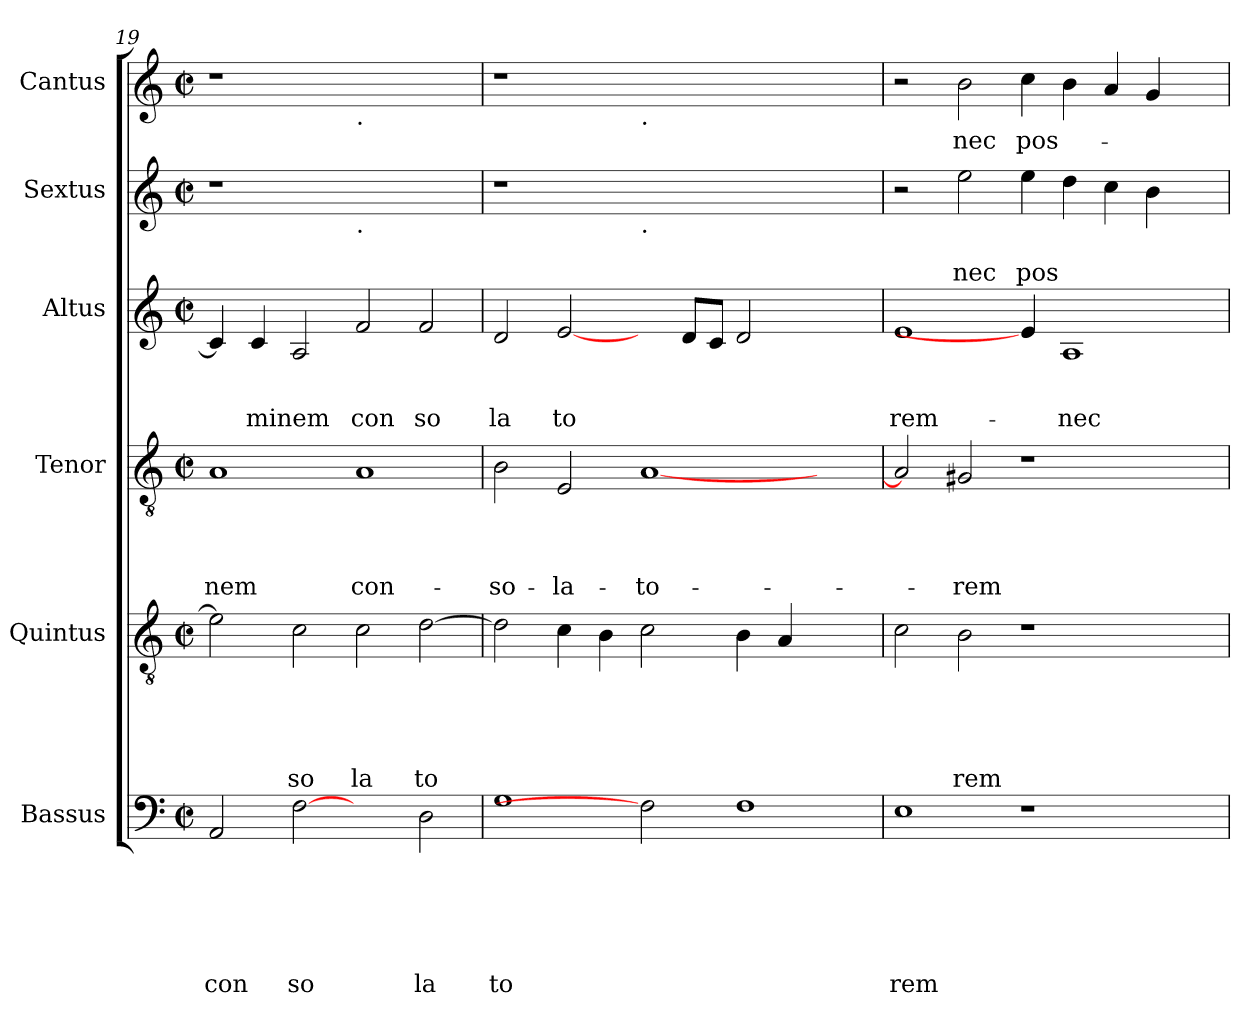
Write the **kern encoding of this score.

**kern	**text	**text	**text	**text	**text	**text	**kern	**text	**text	**text	**text	**text	**kern	**text	**text	**text	**text	**kern	**text	**text	**text	**kern	**text	**text	**kern	**text
*part6	*part6	*part6	*part6	*part6	*part6	*part6	*part5	*part5	*part5	*part5	*part5	*part5	*part4	*part4	*part4	*part4	*part4	*part3	*part3	*part3	*part3	*part2	*part2	*part2	*part1	*part1
*staff6	*staff6	*staff6	*staff6	*staff6	*staff6	*staff6	*staff5	*staff5	*staff5	*staff5	*staff5	*staff5	*staff4	*staff4	*staff4	*staff4	*staff4	*staff3	*staff3	*staff3	*staff3	*staff2	*staff2	*staff2	*staff1	*staff1
*I"Bassus	*	*	*	*	*	*	*I"Quintus	*	*	*	*	*	*I"Tenor	*	*	*	*	*I"Altus	*	*	*	*I"Sextus	*	*	*I"Cantus	*
*clefF4	*	*	*	*	*	*	*clefGv2	*	*	*	*	*	*clefGv2	*	*	*	*	*clefG2	*	*	*	*clefG2	*	*	*clefG2	*
*k[]	*	*	*	*	*	*	*k[]	*	*	*	*	*	*k[]	*	*	*	*	*k[]	*	*	*	*k[]	*	*	*k[]	*
*C:	*	*	*	*	*	*	*C:	*	*	*	*	*	*C:	*	*	*	*	*C:	*	*	*	*C:	*	*	*C:	*
*M2/2	*	*	*	*	*	*	*M2/2	*	*	*	*	*	*M2/2	*	*	*	*	*M2/2	*	*	*	*M2/2	*	*	*M2/2	*
*met(c|)	*	*	*	*	*	*	*met(c|)	*	*	*	*	*	*met(c|)	*	*	*	*	*met(c|)	*	*	*	*met(c|)	*	*	*met(c|)	*
=19	=19	=19	=19	=19	=19	=19	=19	=19	=19	=19	=19	=19	=19	=19	=19	=19	=19	=19	=19	=19	=19	=19	=19	=19	=19	=19
!	!	!	!	!	!	!LO:LY:b	!	!	!	!	!	!	!	!	!	!	!LO:LY:b	!	!	!	!	!	!	!	!	!
2AA/	.	.	.	.	.	con	2e\]	.	.	.	.	.	1A	.	.	.	-nem	4c/]	.	.	.	1r	.	.	1r	.
!	!	!	!	!	!	!	!	!	!	!	!	!	!	!	!	!	!	!	!	!	!LO:LY:b	!	!	!	!	!
.	.	.	.	.	.	.	.	.	.	.	.	.	.	.	.	.	.	4c/	.	.	minem	.	.	.	.	.
!	!	!	!	!	!	!LO:LY:b	!	!	!	!	!	!LO:LY:b	!	!	!	!	!	!	!	!	!	!	!	!	!	!
[2F	.	.	.	.	.	so	2c\	.	.	.	.	so	.	.	.	.	.	2A/	.	.	.	.	.	.	.	.
!	!	!	!	!	!	!	!	!	!	!	!	!	!	!	!	!	!	!	!	!	!	!	!	!	!LO:TX:b:t=.	!
!	!	!	!	!	!	!	!	!	!	!	!	!	!	!	!	!	!	!	!	!	!	!LO:TX:b:t=.	!	!	!	!
!	!	!	!	!	!	!	!	!	!	!	!	!LO:LY:b	!	!	!	!	!LO:LY:b	!	!	!	!LO:LY:b	!	!	!	!	!
2ryy	.	.	.	.	.	.	2c\	.	.	.	.	la	1A	.	.	.	con-	2f/	.	.	con	1ryy	.	.	1ryy	.
!	!	!	!	!	!	!LO:LY:b	!	!	!	!	!	!LO:LY:b	!	!	!	!	!	!	!	!	!LO:LY:b	!	!	!	!	!
2D\	.	.	.	.	.	la	[>2d\	.	.	.	.	to	.	.	.	.	.	2f/	.	.	so	.	.	.	.	.
=20	=20	=20	=20	=20	=20	=20	=20	=20	=20	=20	=20	=20	=20	=20	=20	=20	=20	=20	=20	=20	=20	=20	=20	=20	=20	=20
!	!	!	!	!	!	!LO:LY:b	!	!	!	!	!	!	!	!	!	!	!LO:LY:b	!	!	!	!LO:LY:b	!	!	!	!	!
1G	.	.	.	.	.	to	2d\]	.	.	.	.	.	2B\	.	.	.	-so-	2d/	.	.	la	1r	.	.	1r	.
!	!	!	!	!	!	!	!	!	!	!	!	!	!	!	!	!	!LO:LY:b	!	!	!	!LO:LY:b	!	!	!	!	!
.	.	.	.	.	.	.	4c\	.	.	.	.	.	2E/	.	.	.	-la-	[2e/	.	.	to	.	.	.	.	.
.	.	.	.	.	.	.	4B\	.	.	.	.	.	.	.	.	.	.	.	.	.	.	.	.	.	.	.
!	!	!	!	!	!	!	!	!	!	!	!	!	!	!	!	!	!	!	!	!	!	!	!	!	!LO:TX:b:t=.	!
!	!	!	!	!	!	!	!	!	!	!	!	!	!	!	!	!	!	!	!	!	!	!LO:TX:b:t=.	!	!	!	!
!	!	!	!	!	!	!	!	!	!	!	!	!	!	!	!	!	!LO:LY:b	!	!	!	!	!	!	!	!	!
2F]	.	.	.	.	.	.	2c\	.	.	.	.	.	[<1A	.	.	.	-to-	4ryy	.	.	.	1.ryy	.	.	1.ryy	.
.	.	.	.	.	.	.	.	.	.	.	.	.	.	.	.	.	.	8d/L	.	.	.	.	.	.	.	.
.	.	.	.	.	.	.	.	.	.	.	.	.	.	.	.	.	.	8c/J	.	.	.	.	.	.	.	.
1F	.	.	.	.	.	.	4B\	.	.	.	.	.	.	.	.	.	.	2d/	.	.	.	.	.	.	.	.
.	.	.	.	.	.	.	4A/	.	.	.	.	.	.	.	.	.	.	.	.	.	.	.	.	.	.	.
.	.	.	.	.	.	.	2ryy	.	.	.	.	.	2ryy	.	.	.	.	2ryy	.	.	.	.	.	.	.	.
=21	=21	=21	=21	=21	=21	=21	=21	=21	=21	=21	=21	=21	=21	=21	=21	=21	=21	=21	=21	=21	=21	=21	=21	=21	=21	=21
!	!	!	!	!	!	!LO:LY:b	!	!	!	!	!	!	!	!	!	!	!	!	!	!	!LO:LY:b	!	!	!	!	!
1E	.	.	.	.	.	rem	2c\	.	.	.	.	.	2A/]	.	.	.	.	1e	.	.	rem-	2r	.	.	2r	.
!	!	!	!	!	!	!	!	!	!	!	!	!LO:LY:b	!	!	!	!	!LO:LY:b	!	!	!	!	!	!	!LO:LY:b	!	!LO:LY:b
.	.	.	.	.	.	.	2B\	.	.	.	.	rem	2G#X/	.	.	.	-rem	.	.	.	.	2ee\	.	nec	2b\	nec
!	!	!	!	!	!	!	!	!	!	!	!	!	!	!	!	!	!	!	!	!	!	!	!	!LO:LY:b	!	!LO:LY:b
1r	.	.	.	.	.	.	1r	.	.	.	.	.	1r	.	.	.	.	4e/]	.	.	.	4ee\	.	pos	4cc\	pos-
!	!	!	!	!	!	!	!	!	!	!	!	!	!	!	!	!	!	!	!	!	!LO:LY:b	!	!	!	!	!
.	.	.	.	.	.	.	.	.	.	.	.	.	.	.	.	.	.	1A	.	.	-nec	4dd\	.	.	4b\	.
.	.	.	.	.	.	.	.	.	.	.	.	.	.	.	.	.	.	.	.	.	.	4cc\	.	.	4a/	.
.	.	.	.	.	.	.	.	.	.	.	.	.	.	.	.	.	.	.	.	.	.	4b\	.	.	4g/	.
4ryy	.	.	.	.	.	.	4ryy	.	.	.	.	.	4ryy	.	.	.	.	.	.	.	.	4ryy	.	.	4ryy	.
=	=	=	=	=	=	=	=	=	=	=	=	=	=	=	=	=	=	=	=	=	=	=	=	=	=	=
*-	*-	*-	*-	*-	*-	*-	*-	*-	*-	*-	*-	*-	*-	*-	*-	*-	*-	*-	*-	*-	*-	*-	*-	*-	*-	*-
